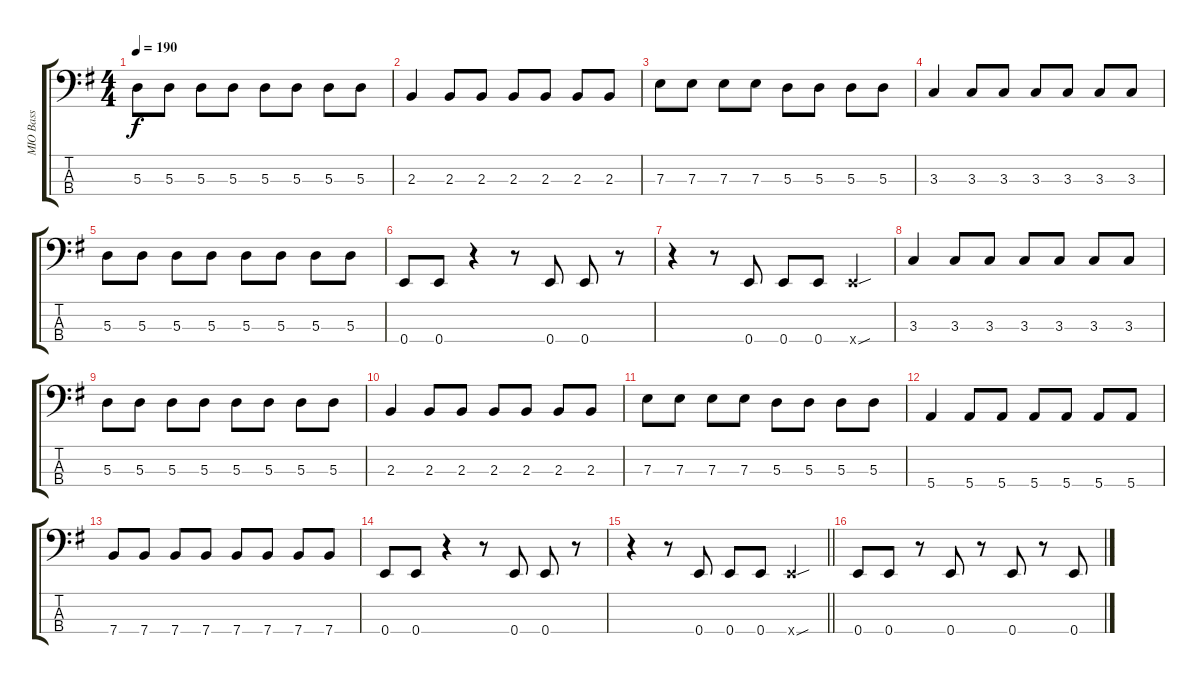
\track ("MIO Bass" "MIO Bass") {instrument electricbassfinger}
\staff {score tabs}
\tuning (G2 D2 A1 E1) {hide}
\ts (4 4)
\tempo 190
\clef f4
\ks g
5.3.8{dy f} 5.3.8 5.3.8 5.3.8 5.3.8 5.3.8 5.3.8 5.3.8 |
2.3.4 2.3.8 2.3.8 2.3.8 2.3.8 2.3.8 2.3.8 |
7.3.8 7.3.8 7.3.8 7.3.8 5.3.8 5.3.8 5.3.8 5.3.8 |
3.3.4 3.3.8 3.3.8 3.3.8 3.3.8 3.3.8 3.3.8 |
5.3.8 5.3.8 5.3.8 5.3.8 5.3.8 5.3.8 5.3.8 5.3.8 |
0.4.8 0.4.8 r.4 r.8 0.4.8 0.4.8 r.8 |
r.4 r.8 0.4.8 0.4.8 0.4.8 0.4{sou x}.4 |
3.3.4 3.3.8 3.3.8 3.3.8 3.3.8 3.3.8 3.3.8 |
5.3.8 5.3.8 5.3.8 5.3.8 5.3.8 5.3.8 5.3.8 5.3.8 |
2.3.4 2.3.8 2.3.8 2.3.8 2.3.8 2.3.8 2.3.8 |
7.3.8 7.3.8 7.3.8 7.3.8 5.3.8 5.3.8 5.3.8 5.3.8 |
5.4.4 5.4.8 5.4.8 5.4.8 5.4.8 5.4.8 5.4.8 |
7.4.8 7.4.8 7.4.8 7.4.8 7.4.8 7.4.8 7.4.8 7.4.8 |
0.4.8 0.4.8 r.4 r.8 0.4.8 0.4.8 r.8 |
\barLineRight lightlight
r.4 r.8 0.4.8 0.4.8 0.4.8 0.4{sou x}.4 |
0.4.8 0.4.8 r.8 0.4.8 r.8 0.4.8 r.8 0.4.8
